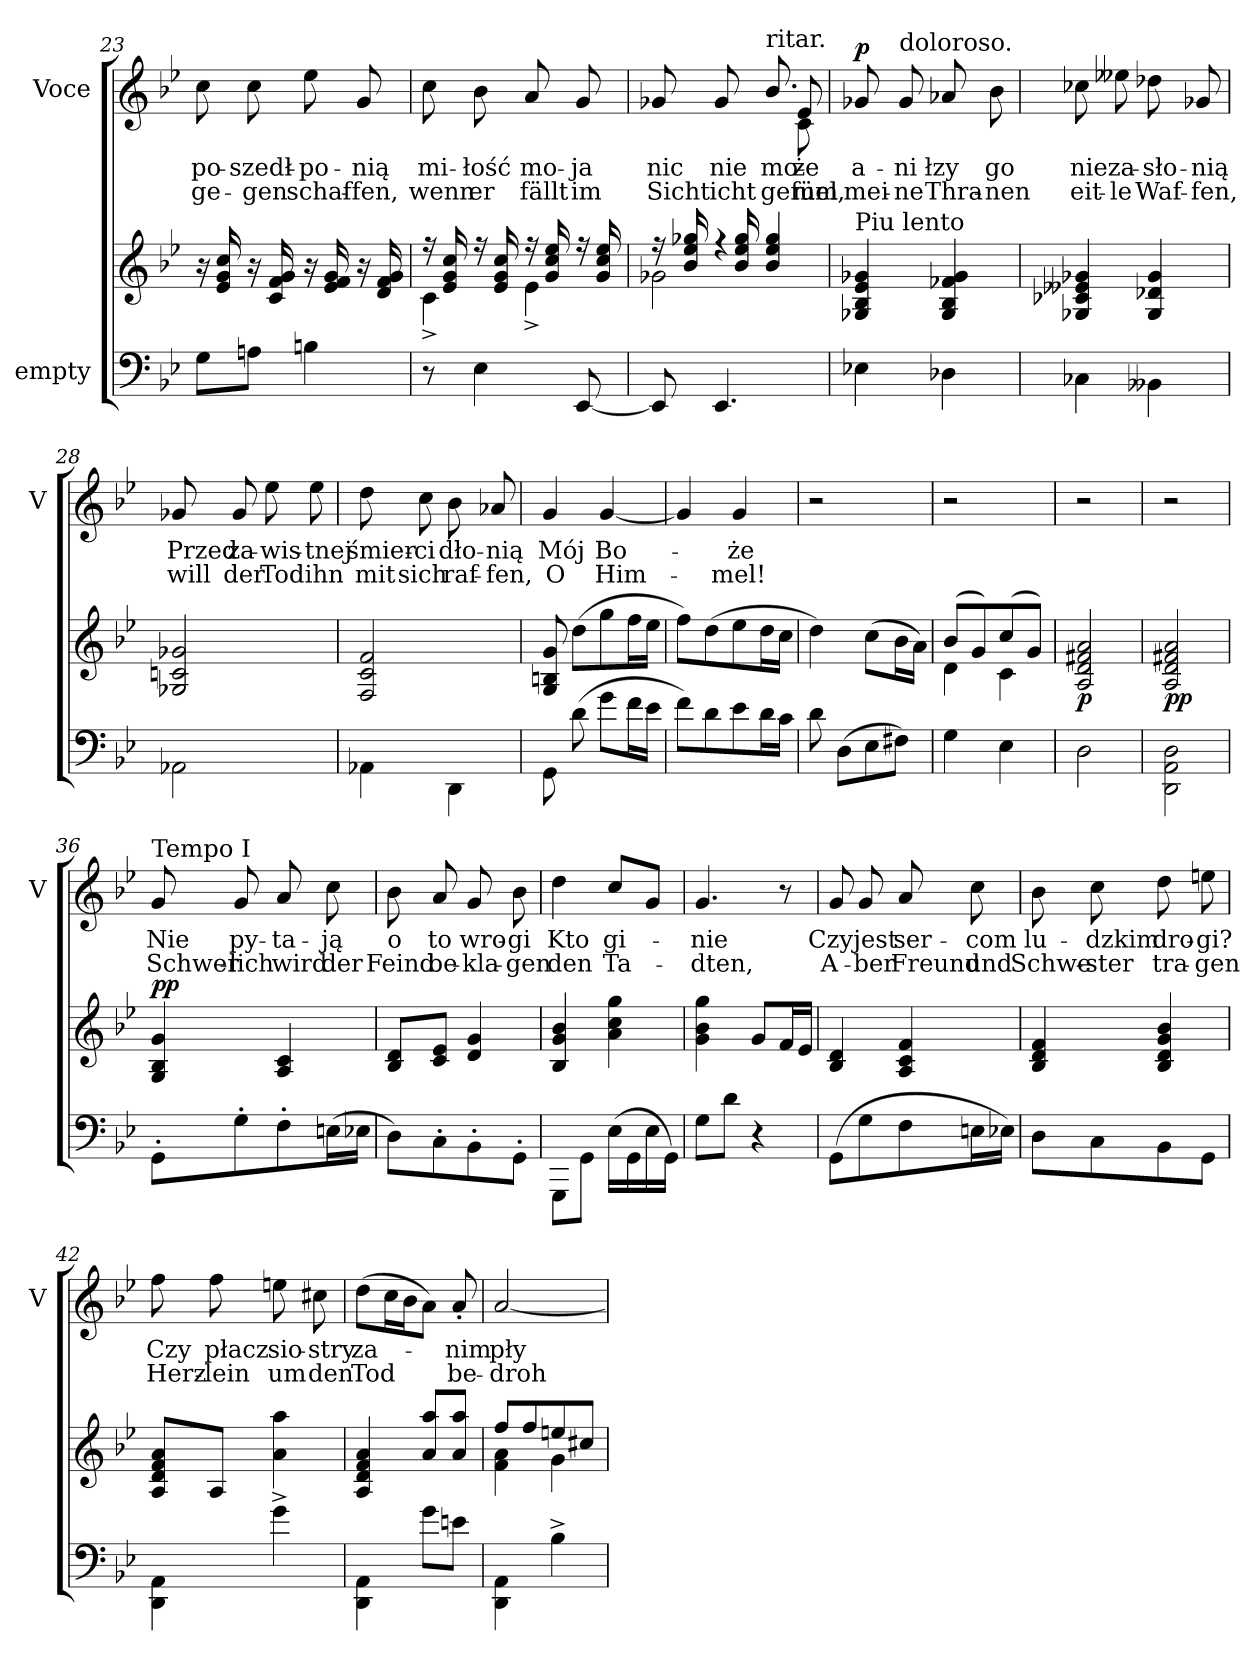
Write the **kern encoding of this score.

**kern	**kern	**dynam	**kern	**text	**text	**dynam
*part2	*part2	*part2	*part1	*part1	*part1	*part1
*staff3	*staff2	*staff2/3	*staff1	*staff1	*staff1	*staff1
*I"empty	*	*	*I"Voce	*	*	*
*	*	*	*I'V	*	*	*
*clefF4	*clefG2	*	*clefG2	*	*	*
*k[b-e-]	*k[b-e-]	*	*k[b-e-]	*	*	*
*g:	*g:	*	*g:	*	*	*
=23	=23	=23	=23	=23	=23	=23
8G\L	16r	.	8cc\	po-	-ge-	.
.	16e-/ 16g/ 16cc/	.	.	.	.	.
8An\J	16r	.	8cc\	-szedł-	-gen	.
.	16c/ 16f/ 16g/	.	.	.	.	.
4Bn\	16r	.	8ee-\	-po-	schaf-	.
.	16e-/ 16f/ 16g/	.	.	.	.	.
.	16r	.	8g/	-nią	-fen,	.
.	16d/ 16f/ 16g/	.	.	.	.	.
=24	=24	=24	=24	=24	=24	=24
*	*^	*	*	*	*	*
8r	16r	4c^\	.	8cc\	mi-	wenn	.
.	16e-/ 16g/ 16cc/	.	.	.	.	.	.
4E-\	16r	.	.	8b-\	-łość	er	.
.	16e-/ 16g/ 16cc/	.	.	.	.	.	.
.	16r	4e-^\	.	8a/	mo-	fällt	.
.	16g/ 16cc/ 16ee-/	.	.	.	.	.	.
[8EE-/	16r	.	.	8g/	-ja	im	.
.	16g/ 16cc/ 16ee-/	.	.	.	.	.	.
=25	=25	=25	=25	=25	=25	=25	=25
*	*	*	*	*^	*	*	*
8EE-/]	16r	2g-X\	.	4.ryy	8g-X/	nic	Sicht	.
.	16b-/ 16ee-/ 16gg-X/	.	.	.	.	.	.	.
!	!LO:N:vis=4	!	!	!	!	!	!	!
4.EE-/	16r	.	.	.	8g-/	nie	icht	.
.	16b-/ 16ee-/ 16gg-/	.	.	.	.	.	.	.
!	!	!	!	!	!LO:TX:a:t=ritar.	!	!	!
!	!	!	!	!	!LO:N:vis=8.	!	!	!
.	4b-/ 4ee-/ 4gg-/	.	.	.	8b-/	mo-	gefüm-	.
.	.	.	.	8c\	8e-/	-że	-mel,	.
*	*v	*v	*	*	*	*	*	*
=26	=26	=26	=26	=26	=26	=26	=26
!	!LO:TX:a:t=Piu lento	!	!	!	!	!	!
!	!	!	!	!	!	!	!LO:DY:a
*	*	*	*v	*v	*	*	*
4E-X\	4G-X/ 4B-/ 4e-/ 4g-X/	.	8g-X/	a-	mei-	p
!	!	!	!LO:TX:a:t=doloroso.	!	!	!
.	.	.	8g-/	-ni	-ne	.
4D-X\	4G-/ 4B-/ 4f-X/ 4g-/	.	8a-X/	łzy	Thra-	.
.	.	.	8b-\	go	-nen	.
=27	=27	=27	=27	=27	=27	=27
4C-X\	4G-X/ 4c-X/ 4e--X/ 4g-X/	.	8cc-X\	nie	eit-	.
.	.	.	8ee--X\	za-	-le	.
4BB--X\	4G-/ 4d-X/ 4g-/	.	8dd-X\	-sło-	Waf-	.
.	.	.	8g-X/	-nią	-fen,	.
=28	=28	=28	=28	=28	=28	=28
2AA-X\	2G-X/ 2cn/ 2g-X/	.	8g-X/	Przed	will	.
.	.	.	8g-/	za-	der	.
.	.	.	8ee-\	-wis-	Tod	.
.	.	.	8ee-\	-tnej	ihn	.
=29	=29	=29	=29	=29	=29	=29
4AA-X\	2F/ 2c/ 2f/	.	8dd\	śmier-	mit	.
.	.	.	8cc\	-ci	sich	.
4DD\	.	.	8b-\	dło-	raf-	.
.	.	.	8a-X/	-nią	-fen,	.
=30	=30	=30	=30	=30	=30	=30
8GG\	8G/ 8Bn/ 8g/	.	4g/	Mój	O	.
(8d\	(8dd\L	.	.	.	.	.
8g\L	8gg\	.	[4g/	Bo-	Him-	.
16f\L	16ff\L	.	.	.	.	.
16e-\JJ	16ee-\JJ	.	.	.	.	.
=31	=31	=31	=31	=31	=31	=31
8f\L)	8ff\L)	.	4g/]	.	.	.
8d\	(8dd\	.	.	.	.	.
8e-\	8ee-\	.	4g/	-że	-mel!	.
16d\L	16dd\L	.	.	.	.	.
16c\JJ	16cc\JJ	.	.	.	.	.
=32	=32	=32	=32	=32	=32	=32
8d\	4dd\)	.	2r	.	.	.
(8D\L	.	.	.	.	.	.
8E-\	(8cc\L	.	.	.	.	.
8F#X\J)	16b-\L	.	.	.	.	.
.	16a/JJ)	.	.	.	.	.
=33	=33	=33	=33	=33	=33	=33
*	*^	*	*	*	*	*
4G\	(8b-/L	4d\	.	2r	.	.	.
.	8g/)	.	.	.	.	.	.
4E-\	(8cc/	4c\	.	.	.	.	.
.	8g/J)	.	.	.	.	.	.
*	*v	*v	*	*	*	*	*
=34	=34	=34	=34	=34	=34	=34
2D\	2A/ 2d/ 2f#X/ 2a/	p	2r	.	.	.
=35	=35	=35	=35	=35	=35	=35
2DD\ 2AA\ 2D\	2A/ 2d/ 2f#X/ 2a/	pp	2r	.	.	.
=36	=36	=36	=36	=36	=36	=36
!	!	!	!LO:TX:a:t=Tempo I	!	!	!
!	!	!LO:DY:a	!	!	!	!
8GG'/L	4G/ 4B-/ 4g/	pp	8g/	Nie	Schwer-	.
8G'\	.	.	8g/	py-	-lich	.
8F'\	4A/ 4c/	.	8a/	-ta-	wird	.
(16En\L	.	.	8cc\	-ją	der	.
16E-X\JJ	.	.	.	.	.	.
=37	=37	=37	=37	=37	=37	=37
8D\L)	8B-/ 8d/L	.	8b-\	o	Feind	.
8C'\	8c/ 8e-/J	.	8a/	to	be-	.
8BB-'\	4d/ 4g/	.	8g/	wro-	-kla-	.
8GG'/J	.	.	8b-\	-gi	-gen	.
=38	=38	=38	=38	=38	=38	=38
8GGG\L	4B-/ 4g/ 4b-/	.	4dd\	Kto	den	.
8GG\J	.	.	.	.	.	.
(16E-\LL	4a\ 4cc\ 4gg\	.	8cc\L	gi-	Ta-	.
16GG\	.	.	.	.	.	.
16E-\	.	.	8g/J	.	.	.
16GG\JJ)	.	.	.	.	.	.
=39	=39	=39	=39	=39	=39	=39
8G\L	4g\ 4b-\ 4gg\	.	4.g/	-nie	-dten,	.
8d\J	.	.	.	.	.	.
4r	8g/L	.	.	.	.	.
.	16f/L	.	8r	.	.	.
.	16e-/JJ	.	.	.	.	.
=40	=40	=40	=40	=40	=40	=40
(8GG/L	4B-/ 4d/	.	8g/	Czy	A-	.
8G\	.	.	8g/	jest	-ber	.
8F\	4A/ 4c/ 4f/	.	8a/	ser-	Freund	.
16En\L	.	.	8cc\	-com	und	.
16E-X\JJ)	.	.	.	.	.	.
=41	=41	=41	=41	=41	=41	=41
8D\L	4B-/ 4d/ 4f/	.	8b-\	lu-	Schwe-	.
8C\	.	.	8cc\	-dzkim	-ster	.
8BB-\	4B-/ 4d/ 4g/ 4b-/	.	8dd\	dro-	tra-	.
8GG\J	.	.	8een\	-gi?	-gen	.
=42	=42	=42	=42	=42	=42	=42
4DD\ 4AA\	8A/ 8d/ 8f/ 8a/L	.	8ff\	Czy	Herz-	.
.	8A/J	.	8ff\	płacz	-lein	.
4g^\	4a\ 4aa\	.	8een\	sio-	um	.
.	.	.	8cc#X\	-stry	den	.
=43	=43	=43	=43	=43	=43	=43
4DD\ 4AA\	4A/ 4d/ 4f/ 4a/	.	(8dd\L	za-	Tod	.
.	.	.	16cc\L	.	.	.
.	.	.	16b-\J	.	.	.
8g\L	8a/ 8aa/L	.	8a/J)	.	.	.
8en\J	8a/ 8aa/J	.	8a'/	-nim	be-	.
=44	=44	=44	=44	=44	=44	=44
*	*^	*	*	*	*	*
4DD\ 4AA\	8ff/L	4f\ 4a\	.	[2a/	pły-	-droh-	.
.	8ff/	.	.	.	.	.	.
4B-^\	8een/	4g\	.	.	.	.	.
.	8cc#X/J	.	.	.	.	.	.
*	*v	*v	*	*	*	*	*
=	=	=	=	=	=	=
*-	*-	*-	*-	*-	*-	*-
